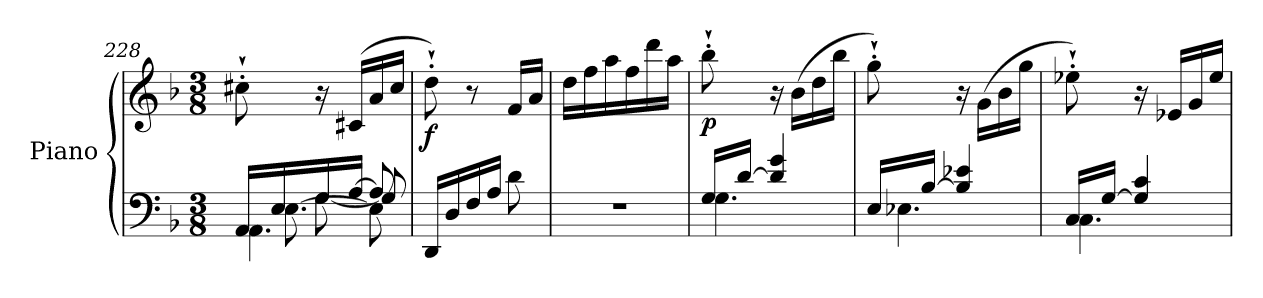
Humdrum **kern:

**kern	**kern	**dynam
*part1	*part1	*part1
*staff2	*staff1	*staff1/2
*I"Piano	*	*
*I'Pno	*	*
!!LO:LB:g=z
*clefF4	*clefG2	*
*k[b-]	*k[b-]	*
*M3/8	*M3/8	*
=228	=228	=228
*^	*	*
*	*^	*	*
*	*	*^	*	*
16AA/LL	4.AA\	16ryy	8ryy	8cc#X'`\	.
16E/	.	[8.E\	.	.	.
16G/	.	.	[8G\	16r	.
[16A/JJ	.	.	.	(>16c#X/LL	.
8A/]	.	8E\]	8G/]	16a/	.
.	.	.	.	16cc#/JJ	.
*v	*v	*v	*v	*	*
=229	=229	=229
!	!	!LO:DY:b
16DD/LL	8dd'`\)	f
16D/	.	.
16F/	8r	.
16A/JJ	.	.
8d\	16f/LL	.
.	16a/JJ	.
=230	=230	=230
4.r	16dd\LL	.
.	16ff\	.
.	16aa\	.
.	16ff\	.
.	16ddd\	.
.	16aa\JJ	.
=231	=231	=231
*^	*	*
!	!	!	!LO:DY:b
16G/LL	4.G\	8bb-'`\	p
[16d/JJ	.	.	.
4d/] 4g/	.	16r	.
!	!	!	!LO:DY:b
.	.	(>16b-\LL	other-dynamics
.	.	16dd\	.
.	.	16bb-\JJ	.
=232	=232	=232	=232
16E/LL	4.E-X\	8gg'`\)	.
[16B-/JJ	.	.	.
4B-/] 4e-X/	.	16r	.
.	.	(>16g\LL	.
.	.	16b-\	.
.	.	16gg\JJ	.
!!LO:LB:g=z
=233	=233	=233	=233
16C/LL	4.C\	8ee-X'`\)	.
[16G/JJ	.	.	.
4G/] 4c/	.	16r	.
.	.	16e-X/LL	.
.	.	16g/	.
.	.	16ee-/JJ	.
*v	*v	*	*
=	=	=
*-	*-	*-
